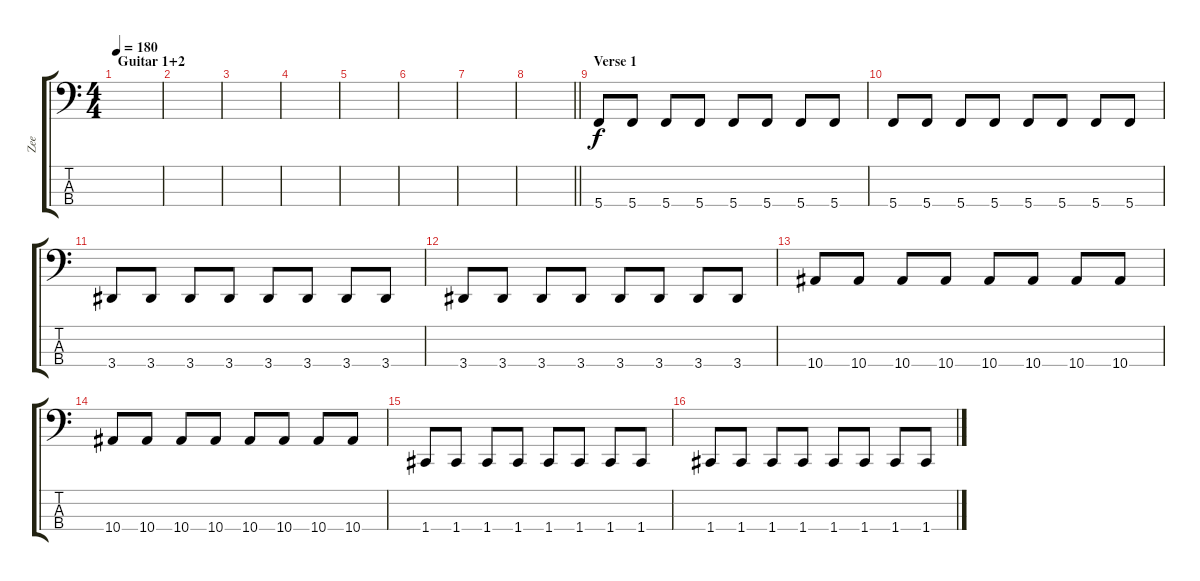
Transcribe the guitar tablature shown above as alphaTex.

\track ("Zee" "Zee") {instrument electricbassfinger}
\staff {score tabs}
\tuning (F2 C2 G1 C1) {hide}
\ts (4 4)
\section ("" "Guitar 1+2")
\tempo 180
\clef f4
\ks c
|
|
|
|
|
|
|
\barLineRight lightlight
|
\section ("" "Verse 1")
5.4.8 5.4.8 5.4.8 5.4.8 5.4.8 5.4.8 5.4.8 5.4.8 |
5.4.8 5.4.8 5.4.8 5.4.8 5.4.8 5.4.8 5.4.8 5.4.8 |
3.4.8 3.4.8 3.4.8 3.4.8 3.4.8 3.4.8 3.4.8 3.4.8 |
3.4.8 3.4.8 3.4.8 3.4.8 3.4.8 3.4.8 3.4.8 3.4.8 |
10.4.8 10.4.8 10.4.8 10.4.8 10.4.8 10.4.8 10.4.8 10.4.8 |
10.4.8 10.4.8 10.4.8 10.4.8 10.4.8 10.4.8 10.4.8 10.4.8 |
1.4.8 1.4.8 1.4.8 1.4.8 1.4.8 1.4.8 1.4.8 1.4.8 |
1.4.8 1.4.8 1.4.8 1.4.8 1.4.8 1.4.8 1.4.8 1.4.8
